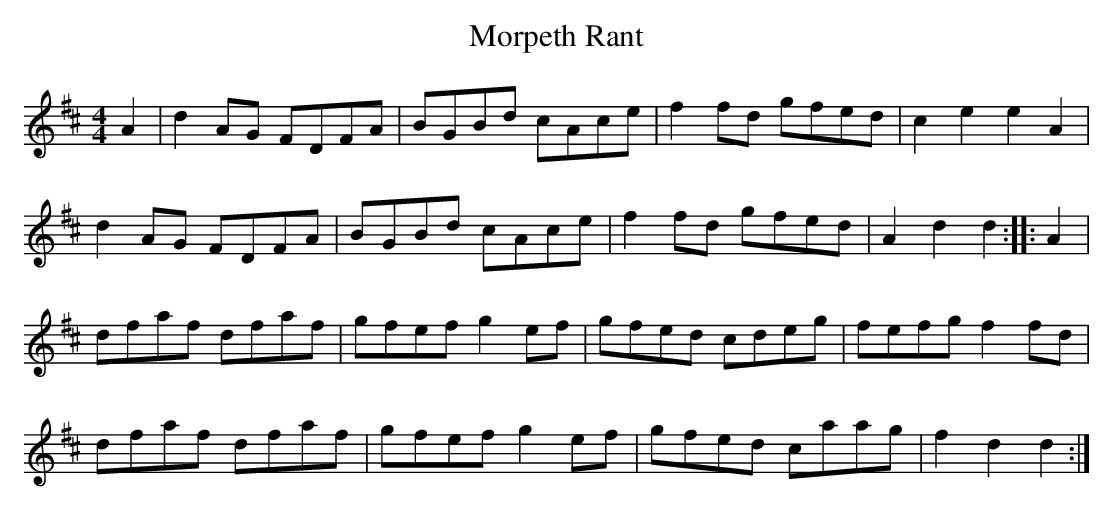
X:1
T:Morpeth Rant
M:4/4
L:1/8
K:D
A2 | d2 AG FDFA | BGBd cAce | f2 fd gfed | c2 e2 e2 A2 |
d2 AG FDFA | BGBd cAce | f2 fd gfed | A2 d2 d2 :: A2 |
dfaf dfaf | gfef g2 ef | gfed cdeg | fefg f2 fd |
dfaf dfaf | gfef g2 ef | gfed caag | f2 d2d2 :|
